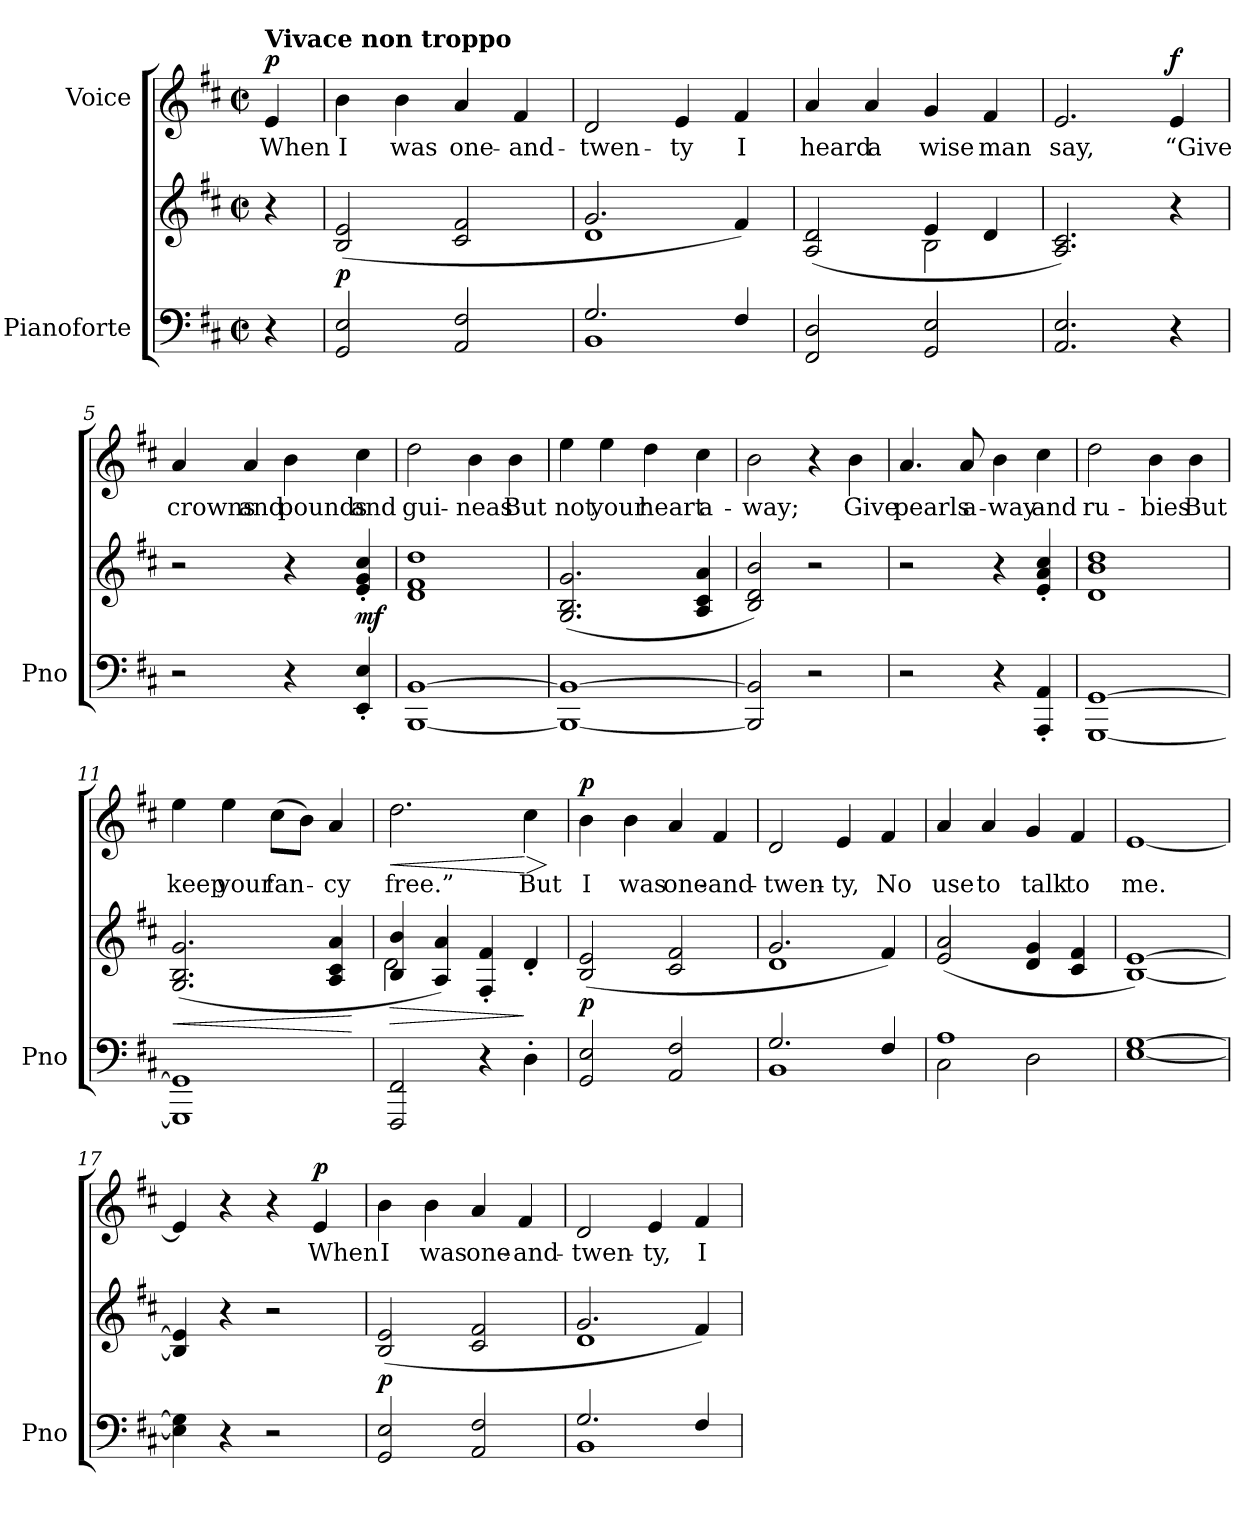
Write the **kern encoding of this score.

**kern	**kern	**dynam	**kern	**text	**dynam
*part2	*part2	*part2	*part1	*part1	*part1
*staff3	*staff2	*staff2/3	*staff1	*staff1	*staff1
*I"Pianoforte	*	*	*I"Voice	*	*
*I'Pno	*	*	*	*	*
*clefF4	*clefG2	*	*clefG2	*	*
*k[f#c#]	*k[f#c#]	*	*k[f#c#]	*	*
*M2/2	*M2/2	*	*M2/2	*	*
*met(c|)	*met(c|)	*	*met(c|)	*	*
=	=	=	=	=	=
!	!	!	!LO:TX:a:B:t=Vivace non troppo	!	!
!	!	!	!	!LO:LY:b	!LO:DY:a
4r	4r	.	4e/	When	p
=1	=1	=1	=1	=1	=1
!	!	!LO:DY:a=2	!	!LO:LY:b	!
2GG/ 2E/	(2B/ 2e/	p	4b\	I	.
!	!	!	!	!LO:LY:b	!
.	.	.	4b\	was	.
!	!	!	!	!LO:LY:b	!
2AA/ 2F#/	2c#/ 2f#/	.	4a/	one-	.
!	!	!	!	!LO:LY:b	!
.	.	.	4f#/	-and-	.
=2	=2	=2	=2	=2	=2
*^	*^	*	*	*	*
!	!	!	!	!	!	!LO:LY:b	!
2.G/	1BB	2.g/	1d	.	2d/	-twen-	.
!	!	!	!	!	!	!LO:LY:b	!
.	.	.	.	.	4e/	-ty	.
!	!	!	!	!	!	!LO:LY:b	!
4F#/	.	4f#/)	.	.	4f#/	I	.
*v	*v	*	*	*	*	*	*
=3	=3	=3	=3	=3	=3	=3
!	!	!	!	!	!LO:LY:b	!
2FF#/ 2D/	(2A/ 2d/	2ryy	.	4a/	heard	.
!	!	!	!	!	!LO:LY:b	!
.	.	.	.	4a/	a	.
!	!	!	!	!	!LO:LY:b	!
2GG/ 2E/	4e/	2B\	.	4g/	wise	.
!	!	!	!	!	!LO:LY:b	!
.	4d/	.	.	4f#/	man	.
*	*v	*v	*	*	*	*
!!LO:LB:g=z
=4	=4	=4	=4	=4	=4
!	!	!	!	!LO:LY:b	!
2.AA/ 2.E/	2.A/ 2.c#/)	.	2.e/	say,	.
!	!	!	!	!LO:LY:b	!LO:DY:a
4r	4r	.	4e/	“Give	f
=5	=5	=5	=5	=5	=5
!	!	!	!	!LO:LY:b	!
2r	2r	.	4a/	crowns	.
!	!	!	!	!LO:LY:b	!
.	.	.	4a/	and	.
!	!	!	!	!LO:LY:b	!
4r	4r	.	4b\	pounds	.
!	!	!LO:DY:a=2	!	!LO:LY:b	!
4EE/' 4E/'	4e/' 4g/' 4cc#/'	mf	4cc#\	and	.
=6	=6	=6	=6	=6	=6
!	!	!	!	!LO:LY:b	!
[1BBB [1BB	1d 1f# 1dd	.	2dd\	gui-	.
!	!	!	!	!LO:LY:b	!
.	.	.	4b\	-neas	.
!	!	!	!	!LO:LY:b	!
.	.	.	4b\	But	.
!!LO:LB:g=z
=7	=7	=7	=7	=7	=7
!	!	!	!	!LO:LY:b	!
1BBB_ 1BB_	(>2.G/ 2.B/ 2.g/	.	4ee\	not	.
!	!	!	!	!LO:LY:b	!
.	.	.	4ee\	your	.
!	!	!	!	!LO:LY:b	!
.	.	.	4dd\	heart	.
!	!	!	!	!LO:LY:b	!
.	4A/ 4c#/ 4a/	.	4cc#\	a-	.
=8	=8	=8	=8	=8	=8
!	!	!	!	!LO:LY:b	!
2BBB/] 2BB/]	2B/ 2d/ 2b/)	.	2b\	-way;	.
2r	2r	.	4r	.	.
!	!	!	!	!LO:LY:b	!
.	.	.	4b\	Give	.
=9	=9	=9	=9	=9	=9
!	!	!	!	!LO:LY:b	!
2r	2r	.	4.a/	pearls	.
!	!	!	!	!LO:LY:b	!
.	.	.	8a/	a-	.
!	!	!	!	!LO:LY:b	!
4r	4r	.	4b\	-way	.
!	!	!	!	!LO:LY:b	!
4AAA/' 4AA/'	4e/' 4a/' 4cc#/'	.	4cc#\	and	.
!!LO:PB:g=z
=10	=10	=10	=10	=10	=10
!	!	!	!	!LO:LY:b	!
[1GGG [1GG	1d 1b 1dd	.	2dd\	ru-	.
!	!	!	!	!LO:LY:b	!
.	.	.	4b\	-bies	.
!	!	!	!	!LO:LY:b	!
.	.	.	4b\	But	.
=11	=11	=11	=11	=11	=11
!	!	!LO:HP:b	!	!LO:LY:b	!
1GGG] 1GG]	(2.G/ 2.B/ 2.g/	<	4ee\	keep	.
!	!	!	!	!LO:LY:b	!
.	.	.	4ee\	your	.
!	!	!	!	!LO:LY:b	!
.	.	.	(8cc#\L	fan-	.
.	.	.	8b\J)	.	.
!	!	!	!	!LO:LY:b	!
.	4A/ 4c#/ 4a/	.	4a/	-cy	.
.	.	[	.	.	.
=12	=12	=12	=12	=12	=12
!	!	!LO:HP:b	!	!LO:LY:b	!LO:HP:b
*	*^	*	*	*	*
2FFF#/ 2FF#/	4B/ 4b/	2d\	>	2.dd\	free.”	<
.	4A/ 4a/)	.	.	.	.	.
4r	4F#/' 4f#/'	2ryy	.	.	.	.
!	!	!	!	!	!LO:LY:b	!LO:HP:n=1:b
4D'\	4d'/	.	]	4cc#\	But	[ >
*	*v	*v	*	*	*	*
.	.	.	.	.	]
!!LO:LB:g=z
=13	=13	=13	=13	=13	=13
!	!	!LO:DY:a=2	!	!LO:LY:b	!LO:DY:a
2GG/ 2E/	(>2B/ 2e/	p	4b\	I	p
!	!	!	!	!LO:LY:b	!
.	.	.	4b\	was	.
!	!	!	!	!LO:LY:b	!
2AA/ 2F#/	2c#/ 2f#/	.	4a/	one-	.
!	!	!	!	!LO:LY:b	!
.	.	.	4f#/	-and-	.
=14	=14	=14	=14	=14	=14
*^	*^	*	*	*	*
!	!	!	!	!	!	!LO:LY:b	!
2.G/	1BB	2.g/	1d	.	2d/	-twen-	.
!	!	!	!	!	!	!LO:LY:b	!
.	.	.	.	.	4e/	-ty,	.
!	!	!	!	!	!	!LO:LY:b	!
4F#/	.	4f#/)	.	.	4f#/	No	.
*	*	*v	*v	*	*	*	*
=15	=15	=15	=15	=15	=15	=15
!	!	!	!	!	!LO:LY:b	!
1A	2C#\	(>2e/ 2a/	.	4a/	use	.
!	!	!	!	!	!LO:LY:b	!
.	.	.	.	4a/	to	.
!	!	!	!	!	!LO:LY:b	!
.	2D\	4d/ 4g/	.	4g/	talk	.
!	!	!	!	!	!LO:LY:b	!
.	.	4c#/ 4f#/	.	4f#/	to	.
*v	*v	*	*	*	*	*
=16	=16	=16	=16	=16	=16
!	!	!	!	!LO:LY:b	!
[1E [1G	[1B [1e)	.	[1e	me.	.
!!LO:LB:g=z
=17	=17	=17	=17	=17	=17
4E\] 4G\]	4B/] 4e/]	.	4e/]	.	.
4r	4r	.	4r	.	.
2r	2r	.	4r	.	.
!	!	!	!	!LO:LY:b	!LO:DY:a
.	.	.	4e/	When	p
=18	=18	=18	=18	=18	=18
!	!	!LO:DY:a=2	!	!LO:LY:b	!
2GG/ 2E/	(2B/ 2e/	p	4b\	I	.
!	!	!	!	!LO:LY:b	!
.	.	.	4b\	was	.
!	!	!	!	!LO:LY:b	!
2AA/ 2F#/	2c#/ 2f#/	.	4a/	one-	.
!	!	!	!	!LO:LY:b	!
.	.	.	4f#/	-and-	.
=19	=19	=19	=19	=19	=19
*^	*^	*	*	*	*
!	!	!	!	!	!	!LO:LY:b	!
2.G/	1BB	2.g/	1d	.	2d/	-twen-	.
!	!	!	!	!	!	!LO:LY:b	!
.	.	.	.	.	4e/	-ty,	.
!	!	!	!	!	!	!LO:LY:b	!
4F#/	.	4f#/)	.	.	4f#/	I	.
*v	*v	*	*	*	*	*	*
*	*v	*v	*	*	*	*
=	=	=	=	=	=
*-	*-	*-	*-	*-	*-
